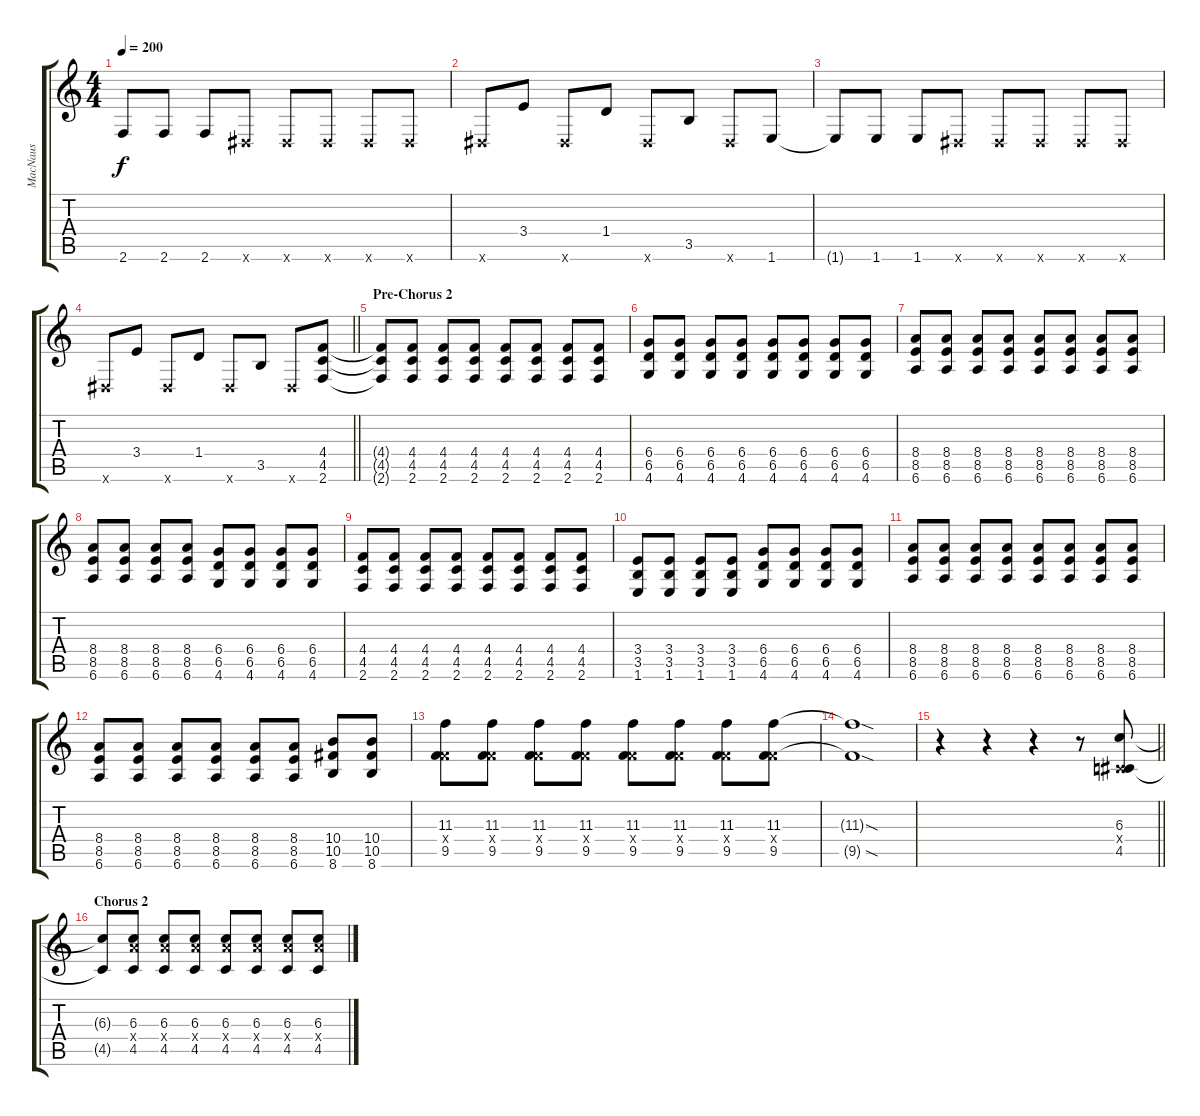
\track ("MacNaus" "MacNaus") {instrument distortionguitar}
\staff {score tabs}
\tuning (Eb4 Bb3 Gb3 Db3 Ab2 Eb2) {hide}
\ts (4 4)
\tempo 200
\clef g2
\ks c
2.6{t}.8{dy f} 2.6.8 2.6.8 0.6{x}.8 0.6{x}.8 0.6{x}.8 0.6{x}.8 0.6{x}.8 |
0.6{x}.8 3.4.8 0.6{x}.8 1.4.8 0.6{x}.8 3.5.8 0.6{x}.8 1.6.8 |
1.6{t}.8 1.6.8 1.6.8 0.6{x}.8 0.6{x}.8 0.6{x}.8 0.6{x}.8 0.6{x}.8 |
\barLineRight lightlight
0.6{x}.8 3.4.8 0.6{x}.8 1.4.8 0.6{x}.8 3.5.8 0.6{x}.8 (4.4 4.5 2.6).8 |
\section ("" "Pre-Chorus 2")
(4.4{t} 4.5{t} 2.6{t}).8 (4.4 4.5 2.6).8 (4.4 4.5 2.6).8 (4.4 4.5 2.6).8 (4.4 4.5 2.6).8 (4.4 4.5 2.6).8 (4.4 4.5 2.6).8 (4.4 4.5 2.6).8 |
(6.4 6.5 4.6).8 (6.4 6.5 4.6).8 (6.4 6.5 4.6).8 (6.4 6.5 4.6).8 (6.4 6.5 4.6).8 (6.4 6.5 4.6).8 (6.4 6.5 4.6).8 (6.4 6.5 4.6).8 |
(8.4 8.5 6.6).8 (8.4 8.5 6.6).8 (8.4 8.5 6.6).8 (8.4 8.5 6.6).8 (8.4 8.5 6.6).8 (8.4 8.5 6.6).8 (8.4 8.5 6.6).8 (8.4 8.5 6.6).8 |
(8.4 8.5 6.6).8 (8.4 8.5 6.6).8 (8.4 8.5 6.6).8 (8.4 8.5 6.6).8 (6.4 6.5 4.6).8 (6.4 6.5 4.6).8 (6.4 6.5 4.6).8 (6.4 6.5 4.6).8 |
(4.4 4.5 2.6).8 (4.4 4.5 2.6).8 (4.4 4.5 2.6).8 (4.4 4.5 2.6).8 (4.4 4.5 2.6).8 (4.4 4.5 2.6).8 (4.4 4.5 2.6).8 (4.4 4.5 2.6).8 |
(3.4 3.5 1.6).8 (3.4 3.5 1.6).8 (3.4 3.5 1.6).8 (3.4 3.5 1.6).8 (6.4 6.5 4.6).8 (6.4 6.5 4.6).8 (6.4 6.5 4.6).8 (6.4 6.5 4.6).8 |
(8.4 8.5 6.6).8 (8.4 8.5 6.6).8 (8.4 8.5 6.6).8 (8.4 8.5 6.6).8 (8.4 8.5 6.6).8 (8.4 8.5 6.6).8 (8.4 8.5 6.6).8 (8.4 8.5 6.6).8 |
(8.4 8.5 6.6).8 (8.4 8.5 6.6).8 (8.4 8.5 6.6).8 (8.4 8.5 6.6).8 (8.4 8.5 6.6).8 (8.4 8.5 6.6).8 (10.4 10.5 8.6).8 (10.4 10.5 8.6).8 |
(11.3 4.4{x} 9.5).8 (11.3 4.4{x} 9.5).8 (11.3 4.4{x} 9.5).8 (11.3 4.4{x} 9.5).8 (11.3 4.4{x} 9.5).8 (11.3 4.4{x} 9.5).8 (11.3 4.4{x} 9.5).8 (11.3 4.4{x} 9.5).8 |
(11.3{sod t} 9.5{sod t}).1 |
\barLineRight lightlight
r.4 r.4 r.4 r.8 (6.3 0.4{x} 4.5).8 |
\section ("" "Chorus 2")
(6.3{t} 4.5{t}).8 (6.3 8.4{x} 4.5).8 (6.3 8.4{x} 4.5).8 (6.3 8.4{x} 4.5).8 (6.3 8.4{x} 4.5).8 (6.3 8.4{x} 4.5).8 (6.3 8.4{x} 4.5).8 (6.3 8.4{x} 4.5).8
